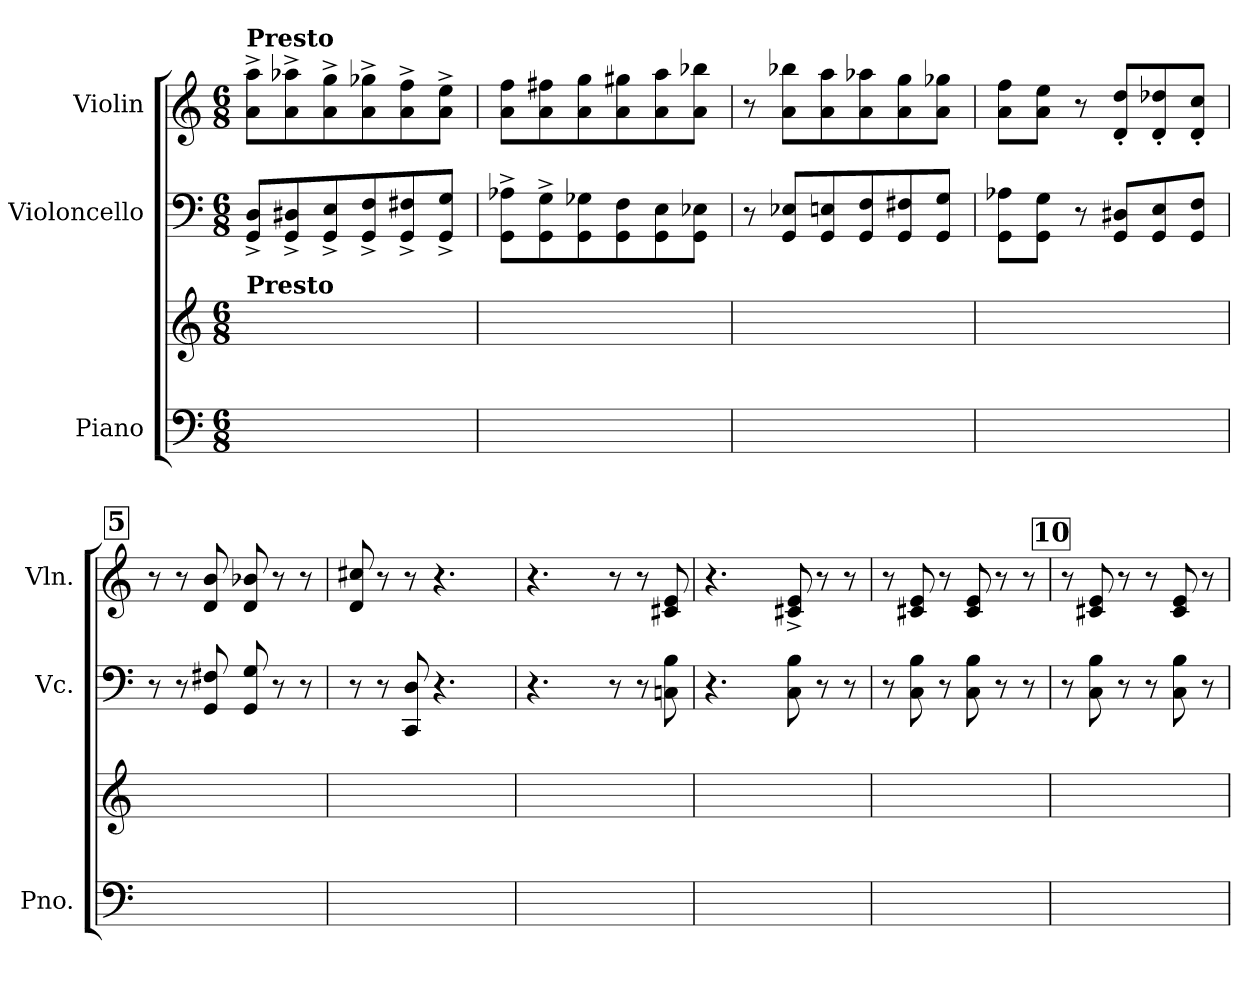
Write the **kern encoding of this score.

**kern	**kern	**kern	**kern
*part3	*part3	*part2	*part1
*staff4	*staff3	*staff2	*staff1
*I"Piano	*	*I"Violoncello	*I"Violin
*I'Pno.	*	*I'Vc.	*I'Vln.
*clefF4	*clefG2	*clefF4	*clefG2
*k[]	*k[]	*k[]	*k[]
*C:	*C:	*C:	*C:
*M6/8	*M6/8	*M6/8	*M6/8
=1	=1	=1	=1
!	!	!	!LO:TX:a:B:t=Presto
!	!LO:TX:a:B:t=Presto	!	!
4%3ryy	4%3ryy	8GG^ 8D^L	8a^ 8aa^L
.	.	8GG^ 8D#X^	8a^ 8aa-X^
.	.	8GG^ 8E^	8a^ 8gg^
.	.	8GG^ 8F^	8a^ 8gg-X^
.	.	8GG^ 8F#X^	8a^ 8ff^
.	.	8GG^ 8G^J	8a^ 8ee^J
=2	=2	=2	=2
4%3ryy	4%3ryy	8GG^ 8A-X^L	8a 8ffL
.	.	8GG^ 8G^	8a 8ff#X
.	.	8GG 8G-X	8a 8gg
.	.	8GG 8F	8a 8gg#X
.	.	8GG 8E	8a 8aa
.	.	8GG 8E-XJ	8a 8bb-XJ
=3	=3	=3	=3
8ryy	8ryy	8r	8r
8ryy	8ryy	8GG 8E-XL	8a 8bb-XL
8ryy	8ryy	8GG 8En	8a 8aa
4.ryy	4.ryy	8GG 8F	8a 8aa-X
.	.	8GG 8F#X	8a 8gg
.	.	8GG 8GJ	8a 8gg-XJ
=4	=4	=4	=4
8ryy	8ryy	8GG 8A-XL	8a 8ffL
8ryy	8ryy	8GG 8GJ	8a 8eeJ
8ryy	8ryy	8r	8r
4.ryy	4.ryy	8GG 8D#XL	8d' 8dd'L
.	.	8GG 8E	8d' 8dd-X'
.	.	8GG 8FJ	8d' 8cc'J
!!LO:REH:place=s1:t=5
=5	=5	=5	=5
8ryy	8ryy	8r	8r
8ryy	8ryy	8r	8r
8ryy	8ryy	8GG 8F#X	8d 8b
8ryy	8ryy	8GG 8G	8d 8b-X
8ryy	8ryy	8r	8r
8ryy	8ryy	8r	8r
=6	=6	=6	=6
4.ryy	8ryy	8r	8d 8cc#X
.	8ryy	8r	8r
.	8ryy	8CC 8D	8r
8ryy	8ryy	4.r	4.r
8ryy	8ryy	.	.
8ryy	8ryy	.	.
=7	=7	=7	=7
8ryy	8ryy	4.r	4.r
8ryy	8ryy	.	.
8ryy	8ryy	.	.
8ryy	8ryy	8r	8r
8ryy	8ryy	8r	8r
8ryy	8ryy	8Cn 8B	8c#X 8e
=8	=8	=8	=8
8ryy	8ryy	4.r	4.r
8ryy	8ryy	.	.
8ryy	8ryy	.	.
8ryy	8ryy	8C 8B	8c#X^ 8e^
8ryy	8ryy	8r	8r
8ryy	8ryy	8r	8r
=9	=9	=9	=9
8ryy	8ryy	8r	8r
8ryy	8ryy	8C 8B	8c#X 8e
8ryy	8ryy	8r	8r
8ryy	8ryy	8C 8B	8c# 8e
8ryy	8ryy	8r	8r
8ryy	8ryy	8r	8r
!!LO:REH:place=s1:t=10
=10	=10	=10	=10
8ryy	8ryy	8r	8r
8ryy	8ryy	8C 8B	8c#X 8e
8ryy	8ryy	8r	8r
8ryy	8ryy	8r	8r
8ryy	8ryy	8C 8B	8c# 8e
8ryy	8ryy	8r	8r
=	=	=	=
*-	*-	*-	*-
